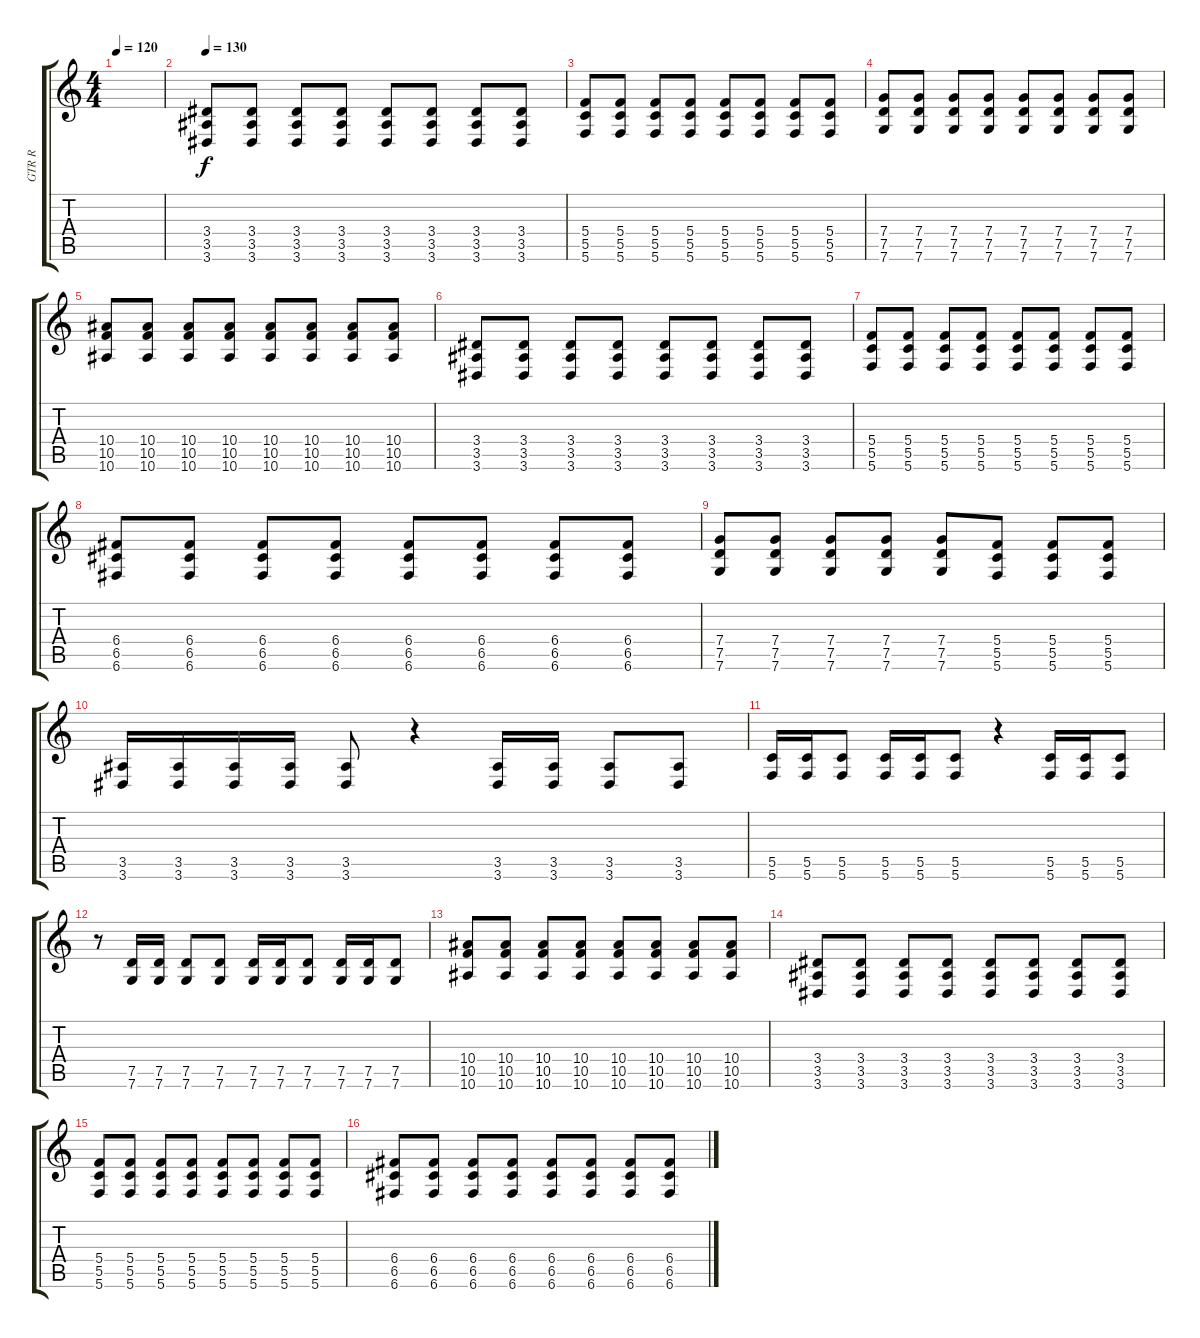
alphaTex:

\track ("GTR R" "GTR R") {instrument distortionguitar}
\staff {score tabs}
\tuning (D4 A3 F3 C3 G2 C2) {hide}
\ts (4 4)
\tempo 120
\clef g2
\ks c
|
\tempo 130
(3.4 3.5 3.6).8 (3.4 3.5 3.6).8 (3.4 3.5 3.6).8 (3.4 3.5 3.6).8 (3.4 3.5 3.6).8 (3.4 3.5 3.6).8 (3.4 3.5 3.6).8 (3.4 3.5 3.6).8 |
(5.4 5.5 5.6).8 (5.4 5.5 5.6).8 (5.4 5.5 5.6).8 (5.4 5.5 5.6).8 (5.4 5.5 5.6).8 (5.4 5.5 5.6).8 (5.4 5.5 5.6).8 (5.4 5.5 5.6).8 |
(7.4 7.5 7.6).8 (7.4 7.5 7.6).8 (7.4 7.5 7.6).8 (7.4 7.5 7.6).8 (7.4 7.5 7.6).8 (7.4 7.5 7.6).8 (7.4 7.5 7.6).8 (7.4 7.5 7.6).8 |
(10.4 10.5 10.6).8 (10.4 10.5 10.6).8 (10.4 10.5 10.6).8 (10.4 10.5 10.6).8 (10.4 10.5 10.6).8 (10.4 10.5 10.6).8 (10.4 10.5 10.6).8 (10.4 10.5 10.6).8 |
(3.4 3.5 3.6).8 (3.4 3.5 3.6).8 (3.4 3.5 3.6).8 (3.4 3.5 3.6).8 (3.4 3.5 3.6).8 (3.4 3.5 3.6).8 (3.4 3.5 3.6).8 (3.4 3.5 3.6).8 |
(5.4 5.5 5.6).8 (5.4 5.5 5.6).8 (5.4 5.5 5.6).8 (5.4 5.5 5.6).8 (5.4 5.5 5.6).8 (5.4 5.5 5.6).8 (5.4 5.5 5.6).8 (5.4 5.5 5.6).8 |
(6.4 6.5 6.6).8 (6.4 6.5 6.6).8 (6.4 6.5 6.6).8 (6.4 6.5 6.6).8 (6.4 6.5 6.6).8 (6.4 6.5 6.6).8 (6.4 6.5 6.6).8 (6.4 6.5 6.6).8 |
(7.4 7.5 7.6).8 (7.4 7.5 7.6).8 (7.4 7.5 7.6).8 (7.4 7.5 7.6).8 (7.4 7.5 7.6).8 (5.4 5.5 5.6).8 (5.4 5.5 5.6).8 (5.4 5.5 5.6).8 |
(3.5 3.6).16 (3.5 3.6).16 (3.5 3.6).16 (3.5 3.6).16 (3.5 3.6).8 r.4 (3.5 3.6).16 (3.5 3.6).16 (3.5 3.6).8 (3.5 3.6).8 |
(5.5 5.6).16 (5.5 5.6).16 (5.5 5.6).8 (5.5 5.6).16 (5.5 5.6).16 (5.5 5.6).8 r.4 (5.5 5.6).16 (5.5 5.6).16 (5.5 5.6).8 |
r.8 (7.5 7.6).16 (7.5 7.6).16 (7.5 7.6).8 (7.5 7.6).8 (7.5 7.6).16 (7.5 7.6).16 (7.5 7.6).8 (7.5 7.6).16 (7.5 7.6).16 (7.5 7.6).8 |
(10.4 10.5 10.6).8 (10.4 10.5 10.6).8 (10.4 10.5 10.6).8 (10.4 10.5 10.6).8 (10.4 10.5 10.6).8 (10.4 10.5 10.6).8 (10.4 10.5 10.6).8 (10.4 10.5 10.6).8 |
(3.4 3.5 3.6).8 (3.4 3.5 3.6).8 (3.4 3.5 3.6).8 (3.4 3.5 3.6).8 (3.4 3.5 3.6).8 (3.4 3.5 3.6).8 (3.4 3.5 3.6).8 (3.4 3.5 3.6).8 |
(5.4 5.5 5.6).8 (5.4 5.5 5.6).8 (5.4 5.5 5.6).8 (5.4 5.5 5.6).8 (5.4 5.5 5.6).8 (5.4 5.5 5.6).8 (5.4 5.5 5.6).8 (5.4 5.5 5.6).8 |
(6.4 6.5 6.6).8 (6.4 6.5 6.6).8 (6.4 6.5 6.6).8 (6.4 6.5 6.6).8 (6.4 6.5 6.6).8 (6.4 6.5 6.6).8 (6.4 6.5 6.6).8 (6.4 6.5 6.6).8
